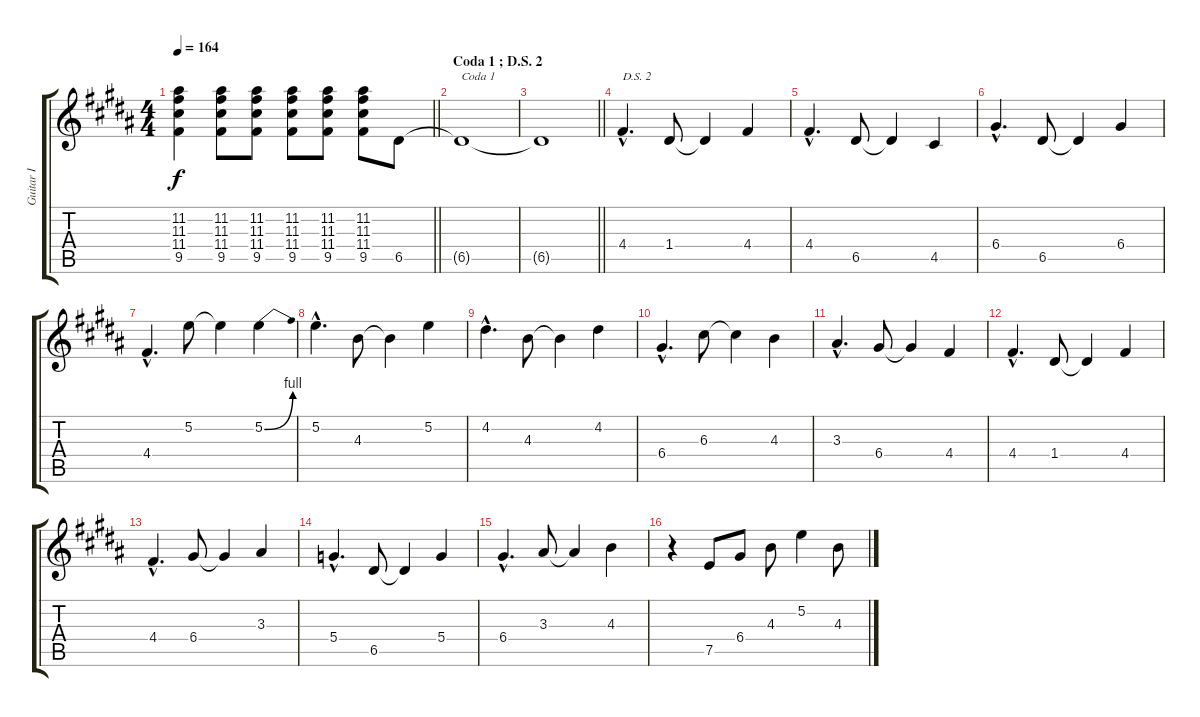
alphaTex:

\track ("Guitar I" "Guitar I") {instrument overdrivenguitar}
\staff {score tabs}
\tuning (E4 B3 G3 D3 A2 E2) {hide}
\ts (4 4)
\tempo 164
\clef g2
\barLineRight lightlight
\ks b
(11.2 11.3 11.4 9.5).4{dy f} (11.2 11.3 11.4 9.5).8 (11.2 11.3 11.4 9.5).8 (11.2 11.3 11.4 9.5).8 (11.2 11.3 11.4 9.5).8 (11.2 11.3 11.4 9.5).8 6.5.8 |
\section ("" "Coda 1 ; D.S. 2")
6.5{t}.1{txt "Coda 1"} |
\barLineRight lightlight
6.5{t}.1 |
4.4{hac}.4{d txt "D.S. 2"} 1.4.8 1.4{t}.4 4.4.4 |
4.4{hac}.4{d} 6.5.8 6.5{t}.4 4.5.4 |
6.4{hac}.4{d} 6.5.8 6.5{t}.4 6.4.4 |
4.4{hac}.4{d} 5.2.8 5.2{t}.4 5.2{be (bend 0 0 60 4)}.4 |
5.2{hac}.4{d} 4.3.8 4.3{t}.4 5.2.4 |
4.2{hac}.4{d} 4.3.8 4.3{t}.4 4.2.4 |
6.4{hac}.4{d} 6.3.8 6.3{t}.4 4.3.4 |
3.3{hac}.4{d} 6.4.8 6.4{t}.4 4.4.4 |
4.4{hac}.4{d} 1.4.8 1.4{t}.4 4.4.4 |
4.4{hac}.4{d} 6.4.8 6.4{t}.4 3.3.4 |
5.4{hac}.4{d} 6.5.8 6.5{t}.4 5.4.4 |
6.4{hac}.4{d} 3.3.8 3.3{t}.4 4.3.4 |
r.4 7.5.8 6.4.8 4.3.8 5.2.4 4.3.8
